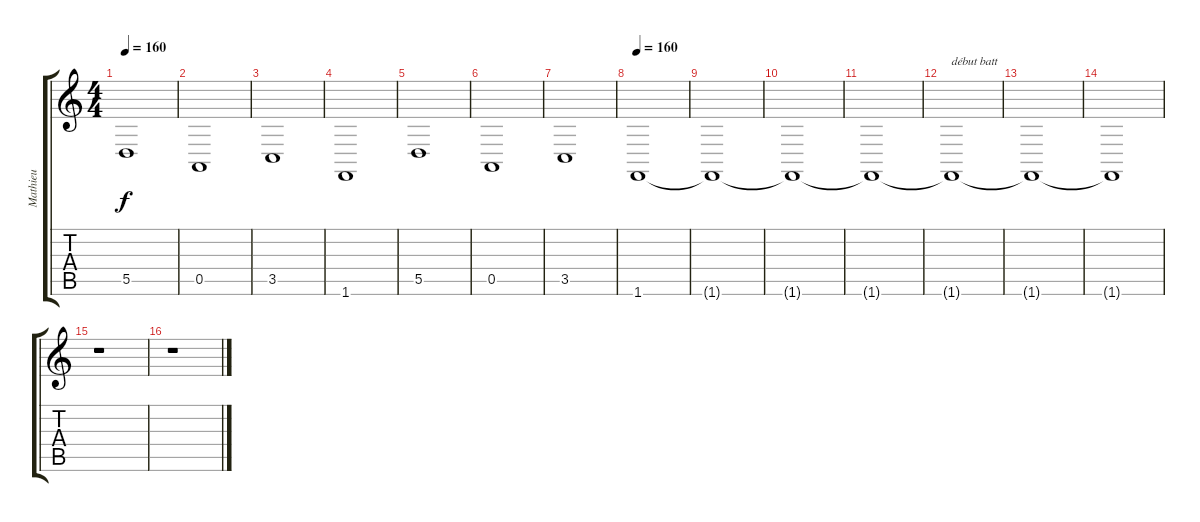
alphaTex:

\track ("Mathieu" "Mathieu") {instrument synthstrings2}
\staff {score tabs}
\tuning (E4 B3 G3 D3 A2 E2) {hide}
\ts (4 4)
\tempo 160
\clef g2
\ks c
5.5.1{dy f} |
0.5.1 |
3.5.1 |
1.6.1 |
5.5.1 |
0.5.1 |
3.5.1 |
\tempo 160
1.6.1 |
1.6{t}.1 |
1.6{t}.1 |
1.6{t}.1 |
1.6{t}.1{txt "début batt" volume 0} |
1.6{t}.1 |
1.6{t}.1 |
r.1 |
r.1
